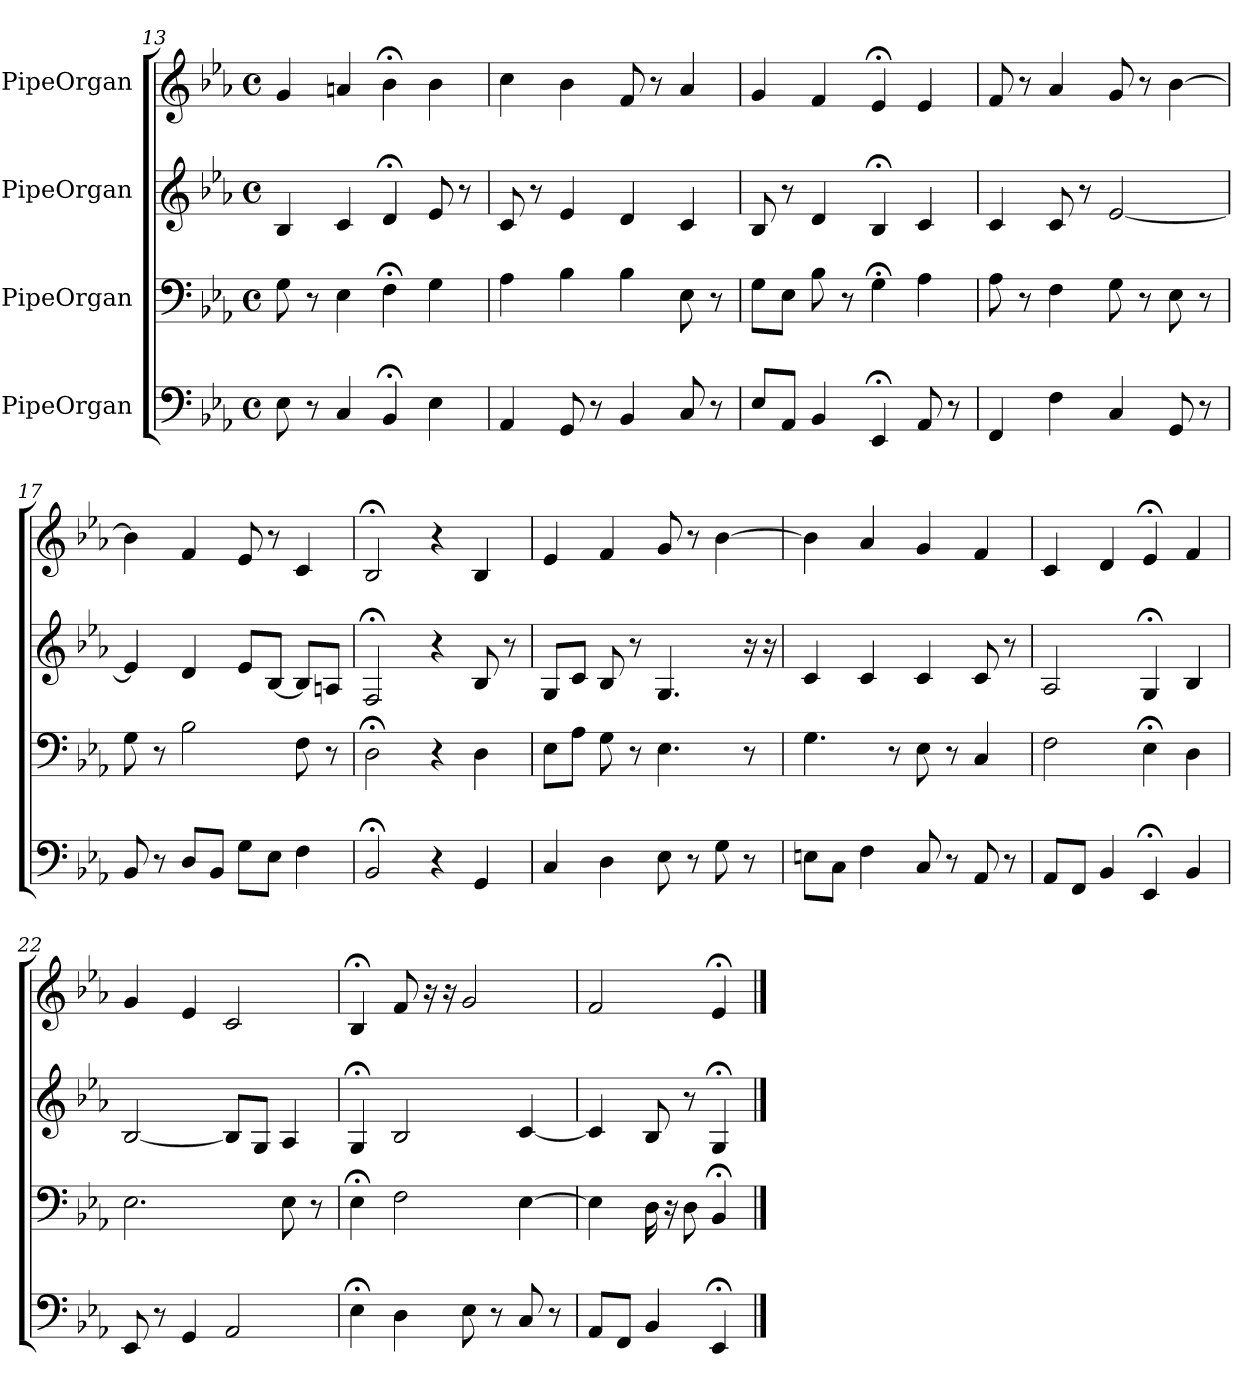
**kern	**kern	**kern	**kern
*part4	*part3	*part2	*part1
*staff4	*staff3	*staff2	*staff1
*I"PipeOrgan	*I"PipeOrgan	*I"PipeOrgan	*I"PipeOrgan
*clefF4	*clefF4	*clefG2	*clefG2
*k[b-e-a-]	*k[b-e-a-]	*k[b-e-a-]	*k[b-e-a-]
*E-:	*E-:	*E-:	*E-:
*M4/4	*M4/4	*M4/4	*M4/4
*met(c)	*met(c)	*met(c)	*met(c)
=13	=13	=13	=13
8E-	8G	4B-	4g
8r	8r	.	.
4C	4E-	4c	4an
4BB-;<	4F;<	4d;<	4b-;<
4E-	4G	8e-	4b-
.	.	8r	.
=14	=14	=14	=14
4AA-	4A-	8c	4cc
.	.	8r	.
8GG	4B-	4e-	4b-
8r	.	.	.
4BB-	4B-	4d	8f
.	.	.	8r
8C	8E-	4c	4a-
8r	8r	.	.
=15	=15	=15	=15
8E-/L	8G\L	8B-	4g
8AA-/J	8E-\J	8r	.
4BB-	8B-	4d	4f
.	8r	.	.
4EE-;<	4G;<	4B-;<	4e-;<
8AA-	4A-	4c	4e-
8r	.	.	.
=16	=16	=16	=16
4FF	8A-	4c	8f
.	8r	.	8r
4F	4F	8c	4a-
.	.	8r	.
4C	8G	[2e-	8g
.	8r	.	8r
8GG	8E-	.	[4b-
8r	8r	.	.
=17	=17	=17	=17
8BB-	8G	4e-]	4b-]
8r	8r	.	.
8D/L	2B-	4d	4f
8BB-/J	.	.	.
8G\L	.	8e-/L	8e-
8E-\J	.	[8B-/J	8r
4F	8F	8B-/L]	4c
.	8r	8An/J	.
=18	=18	=18	=18
2BB-;<	2D;<	2F;<	2B-;<
4r	4r	4r	4r
4GG	4D	8B-	4B-
.	.	8r	.
=19	=19	=19	=19
4C	8E-\L	8G/L	4e-
.	8A-\J	8c/J	.
4D	8G	8B-	4f
.	8r	8r	.
8E-	4.E-	4.G	8g
8r	.	.	8r
8G	.	.	[4b-
8r	8r	16r	.
.	.	16r	.
=20	=20	=20	=20
8En\L	4.G	4c	4b-]
8C\J	.	.	.
4F	.	4c	4a-
.	8r	.	.
8C	8E-	4c	4g
8r	8r	.	.
8AA-	4C	8c	4f
8r	.	8r	.
=21	=21	=21	=21
8AA-/L	2F	2A-	4c
8FF/J	.	.	.
4BB-	.	.	4d
4EE-;<	4E-;<	4G;<	4e-;<
4BB-	4D	4B-	4f
=22	=22	=22	=22
8EE-	2.E-	[2B-	4g
8r	.	.	.
4GG	.	.	4e-
2AA-	.	8B-/L]	2c
.	.	8G/J	.
.	8E-	4A-	.
.	8r	.	.
=23	=23	=23	=23
4E-;<	4E-;<	4G;<	4B-;<
4D	2F	2B-	8f
.	.	.	16r
.	.	.	16r
8E-	.	.	2g
8r	.	.	.
8C	[4E-	[4c	.
8r	.	.	.
=24	=24	=24	=24
8AA-/L	4E-]	4c]	2f
8FF/J	.	.	.
4BB-	16D	8B-	.
.	16r	.	.
.	8D	8r	.
4EE-;<	4BB-;<	4G;<	4e-;<
==	==	==	==
*-	*-	*-	*-
